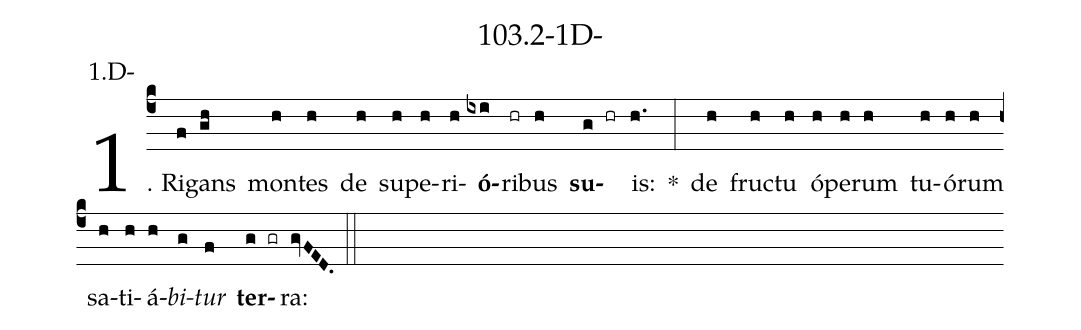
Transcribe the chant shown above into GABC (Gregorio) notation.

name: 103.2-1D-;
annotation: 1.D-;
%%
(c4)1. Ri(f)gans(gh) mon(h)tes(h) de(h) su(h)pe(h)ri(h)<b>ó</b>(ixi)ri(hr)bus(h) <b>su</b>(g hr)is:(h.) *(:) de(h) fruc(h)tu(h) ó(h)pe(h)rum(h) tu(h)ó(h)rum(h) sa(h)ti(h)á(h)<i>bi</i>(g)<i>tur</i>(f) <b>ter</b>(g gr)ra:(gvFED.) (::)


%E(h) u(h) o(g) u(f) a(g) e.(gvFED.) (::)
